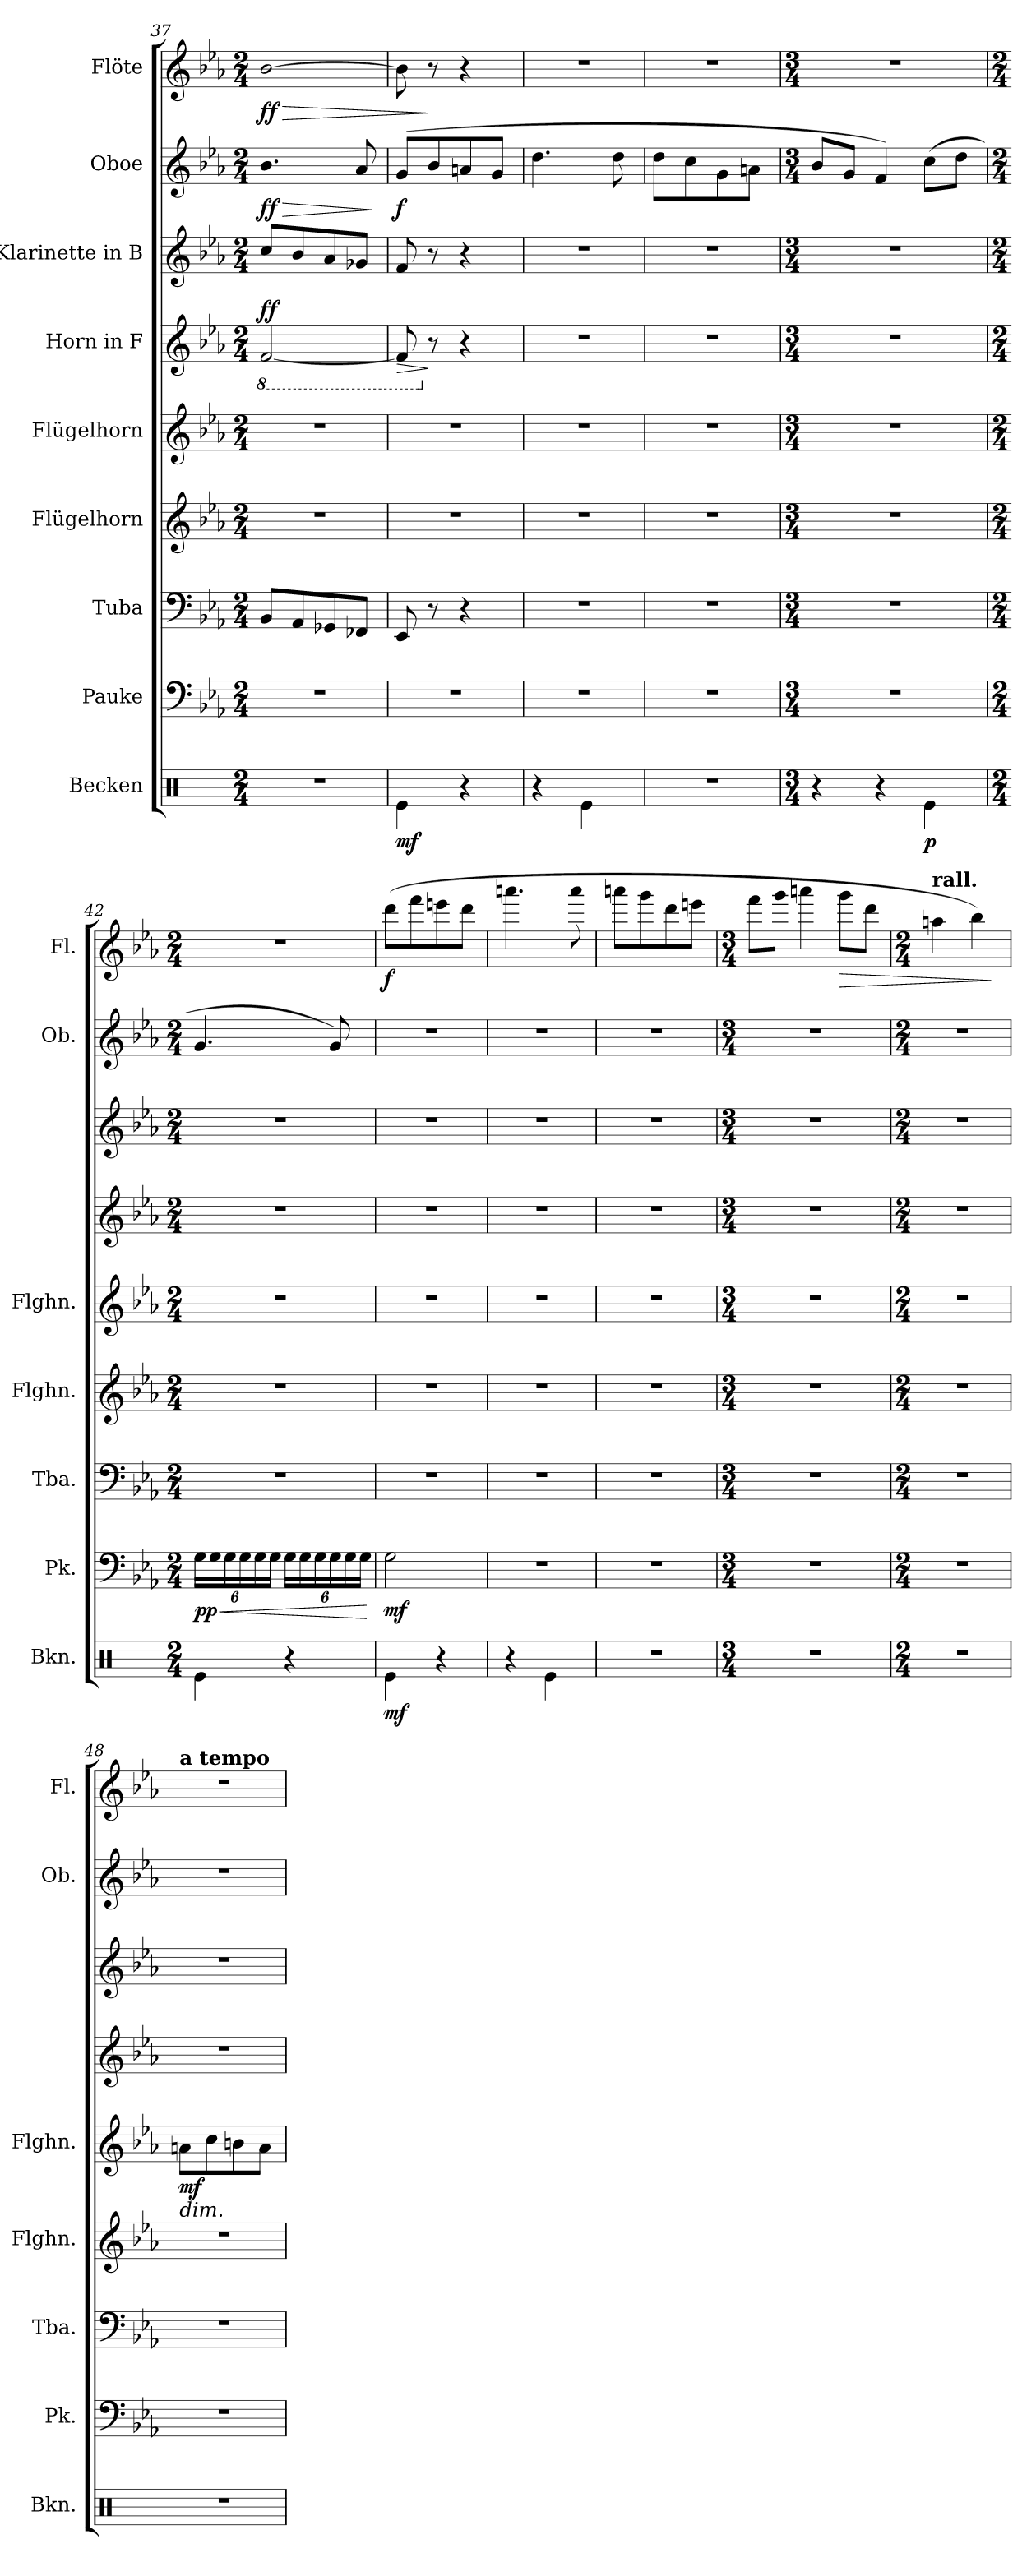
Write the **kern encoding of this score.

**kern	**dynam	**kern	**dynam	**kern	**kern	**kern	**dynam	**kern	**dynam	**kern	**kern	**dynam	**kern	**dynam
*part9	*part9	*part8	*part8	*part7	*part6	*part5	*part5	*part4	*part4	*part3	*part2	*part2	*part1	*part1
*staff9	*staff9	*staff8	*staff8	*staff7	*staff6	*staff5	*staff5	*staff4	*staff4	*staff3	*staff2	*staff2	*staff1	*staff1
*I"Becken	*	*I"Pauke	*	*I"Tuba	*I"Flügelhorn	*I"Flügelhorn	*	*I"Horn in F	*	*I"Klarinette in B	*I"Oboe	*	*I"Flöte	*
*I'Bkn.	*	*I'Pk.	*	*I'Tba.	*I'Flghn.	*I'Flghn.	*	*	*	*	*I'Ob.	*	*I'Fl.	*
!!LO:LB:g=z
*clefX	*	*clefF4	*	*clefF4	*clefG2	*clefG2	*	*clefG2	*	*clefG2	*clefG2	*	*clefG2	*
*	*	*	*	*	*ITrd1c2	*ITrd1c2	*	*ITrd4c7	*	*ITrd1c2	*	*	*	*
*k[]	*	*k[b-e-a-]	*	*k[b-e-a-]	*k[b-e-a-d-g-]	*k[b-e-a-d-g-]	*	*k[b-e-a-d-]	*	*k[b-e-a-d-g-]	*k[b-e-a-]	*	*k[b-e-a-]	*
*M2/4	*	*M2/4	*	*M2/4	*M2/4	*M2/4	*	*M2/4	*	*M2/4	*M2/4	*	*M2/4	*
*	*	*	*	*	*	*	*	*8ba	*	*	*	*	*	*
=37	=37	=37	=37	=37	=37	=37	=37	=37	=37	=37	=37	=37	=37	=37
!	!	!	!	!	!	!	!	!	!LO:DY:a	!	!	!LO:HP:b	!	!LO:HP:b
!	!	!	!	!	!	!	!	!	!	!	!	!LO:DY:n=1:b	!	!LO:DY:n=1:b
2r	.	2r	.	8BB-/L	2r	2r	.	[2BB-/	ff	8b-/L	4.b-\	> ff	[2b-\	> ff
.	.	.	.	8AA-/	.	.	.	.	.	8a-/	.	.	.	.
.	.	.	.	8GG-X/	.	.	.	.	.	8g-/	.	.	.	.
.	.	.	.	8FF-X/J	.	.	.	.	.	8f-X/J	8a-/	.	.	.
.	.	.	.	.	.	.	.	.	.	.	.	]	.	.
=38	=38	=38	=38	=38	=38	=38	=38	=38	=38	=38	=38	=38	=38	=38
!	!LO:DY:b	!	!	!	!	!	!	!	!LO:HP:b	!	!	!LO:DY:b	!	!
4Re\	mf	2r	.	8EE-/	2r	2r	.	8BB-/]	>	8e-/	(>8g/L	f	8b-\]	.
*	*	*	*	*	*	*	*	*X8ba	*	*	*	*	*	*
.	.	.	.	8r	.	.	.	8r	]	8r	8b-/	.	8r	]
4r	.	.	.	4r	.	.	.	4r	.	4r	8an/	.	4r	.
.	.	.	.	.	.	.	.	.	.	.	8g/J	.	.	.
=39	=39	=39	=39	=39	=39	=39	=39	=39	=39	=39	=39	=39	=39	=39
4r	.	2r	.	2r	2r	2r	.	2r	.	2r	4.dd\	.	2r	.
4Re\	.	.	.	.	.	.	.	.	.	.	.	.	.	.
.	.	.	.	.	.	.	.	.	.	.	8dd\	.	.	.
=40	=40	=40	=40	=40	=40	=40	=40	=40	=40	=40	=40	=40	=40	=40
2r	.	2r	.	2r	2r	2r	.	2r	.	2r	8dd\L	.	2r	.
.	.	.	.	.	.	.	.	.	.	.	8cc\	.	.	.
.	.	.	.	.	.	.	.	.	.	.	8g\	.	.	.
.	.	.	.	.	.	.	.	.	.	.	8an\J	.	.	.
=41	=41	=41	=41	=41	=41	=41	=41	=41	=41	=41	=41	=41	=41	=41
*M3/4	*	*M3/4	*	*M3/4	*M3/4	*M3/4	*	*M3/4	*	*M3/4	*M3/4	*	*M3/4	*
4r	.	2.r	.	2.r	2.r	2.r	.	2.r	.	2.r	8b-/L	.	2.r	.
.	.	.	.	.	.	.	.	.	.	.	8g/J	.	.	.
4r	.	.	.	.	.	.	.	.	.	.	4f/)	.	.	.
!	!LO:DY:b	!	!	!	!	!	!	!	!	!	!	!	!	!
4Re\	p	.	.	.	.	.	.	.	.	.	(>8cc\L	.	.	.
.	.	.	.	.	.	.	.	.	.	.	8dd\J	.	.	.
=42	=42	=42	=42	=42	=42	=42	=42	=42	=42	=42	=42	=42	=42	=42
*M2/4	*	*M2/4	*	*M2/4	*M2/4	*M2/4	*	*M2/4	*	*M2/4	*M2/4	*	*M2/4	*
*	*	*Xbrackettup	*	*	*	*	*	*	*	*	*	*	*	*
!	!	!	!LO:HP:b	!	!	!	!	!	!	!	!	!	!	!
!	!	!	!LO:DY:n=1:b	!	!	!	!	!	!	!	!	!	!	!
4Re\	.	24G\LL	< pp	2r	2r	2r	.	2r	.	2r	4.g/	.	2r	.
.	.	24G\	.	.	.	.	.	.	.	.	.	.	.	.
.	.	24G\	.	.	.	.	.	.	.	.	.	.	.	.
.	.	24G\	.	.	.	.	.	.	.	.	.	.	.	.
.	.	24G\	.	.	.	.	.	.	.	.	.	.	.	.
.	.	24G\JJ	.	.	.	.	.	.	.	.	.	.	.	.
4r	.	24G\LL	.	.	.	.	.	.	.	.	.	.	.	.
.	.	24G\	.	.	.	.	.	.	.	.	.	.	.	.
.	.	24G\	.	.	.	.	.	.	.	.	.	.	.	.
.	.	24G\	.	.	.	.	.	.	.	.	8g/)	.	.	.
.	.	24G\	.	.	.	.	.	.	.	.	.	.	.	.
.	.	24G\JJ	.	.	.	.	.	.	.	.	.	.	.	.
.	.	.	[	.	.	.	.	.	.	.	.	.	.	.
!!LO:PB:g=z
=43	=43	=43	=43	=43	=43	=43	=43	=43	=43	=43	=43	=43	=43	=43
!	!LO:DY:b	!	!LO:DY:b	!	!	!	!	!	!	!	!	!	!	!LO:DY:b
4Re\	mf	2G\	mf	2r	2r	2r	.	2r	.	2r	2r	.	(>8ddd\L	f
.	.	.	.	.	.	.	.	.	.	.	.	.	8fff\	.
4r	.	.	.	.	.	.	.	.	.	.	.	.	8eeen\	.
.	.	.	.	.	.	.	.	.	.	.	.	.	8ddd\J	.
=44	=44	=44	=44	=44	=44	=44	=44	=44	=44	=44	=44	=44	=44	=44
4r	.	2r	.	2r	2r	2r	.	2r	.	2r	2r	.	4.aaan\	.
4Re\	.	.	.	.	.	.	.	.	.	.	.	.	.	.
.	.	.	.	.	.	.	.	.	.	.	.	.	8aaa\	.
=45	=45	=45	=45	=45	=45	=45	=45	=45	=45	=45	=45	=45	=45	=45
2r	.	2r	.	2r	2r	2r	.	2r	.	2r	2r	.	8aaan\L	.
.	.	.	.	.	.	.	.	.	.	.	.	.	8ggg\	.
.	.	.	.	.	.	.	.	.	.	.	.	.	8ddd\	.
.	.	.	.	.	.	.	.	.	.	.	.	.	8eeen\J	.
=46	=46	=46	=46	=46	=46	=46	=46	=46	=46	=46	=46	=46	=46	=46
*M3/4	*	*M3/4	*	*M3/4	*M3/4	*M3/4	*	*M3/4	*	*M3/4	*M3/4	*	*M3/4	*
2.r	.	2.r	.	2.r	2.r	2.r	.	2.r	.	2.r	2.r	.	8fff\L	.
.	.	.	.	.	.	.	.	.	.	.	.	.	8ggg\J	.
.	.	.	.	.	.	.	.	.	.	.	.	.	4aaan\	.
!	!	!	!	!	!	!	!	!	!	!	!	!	!	!LO:HP:b
.	.	.	.	.	.	.	.	.	.	.	.	.	8ggg\L	>
.	.	.	.	.	.	.	.	.	.	.	.	.	8ddd\J	.
=47	=47	=47	=47	=47	=47	=47	=47	=47	=47	=47	=47	=47	=47	=47
*M2/4	*	*M2/4	*	*M2/4	*M2/4	*M2/4	*	*M2/4	*	*M2/4	*M2/4	*	*M2/4	*
!	!	!	!	!	!	!	!	!	!	!	!	!	!LO:TX:B:t=rall.	!
2r	.	2r	.	2r	2r	2r	.	2r	.	2r	2r	.	4aan\	.
.	.	.	.	.	.	.	.	.	.	.	.	.	4bb-\)	.
.	.	.	.	.	.	.	.	.	.	.	.	.	.	]
!!LO:LB:g=z
=48	=48	=48	=48	=48	=48	=48	=48	=48	=48	=48	=48	=48	=48	=48
!	!	!	!	!	!	!	!	!	!	!	!	!	!LO:TX:B:t=a tempo	!
!	!	!	!	!	!	!LO:TX:b:i:t=dim.	!	!	!	!	!	!	!	!
!	!	!	!	!	!	!	!LO:DY:b	!	!	!	!	!	!	!
2r	.	2r	.	2r	2r	8gn\L	mf	2r	.	2r	2r	.	2r	.
.	.	.	.	.	.	8b-\	.	.	.	.	.	.	.	.
.	.	.	.	.	.	8an\	.	.	.	.	.	.	.	.
.	.	.	.	.	.	8g\J	.	.	.	.	.	.	.	.
=	=	=	=	=	=	=	=	=	=	=	=	=	=	=
*-	*-	*-	*-	*-	*-	*-	*-	*-	*-	*-	*-	*-	*-	*-
